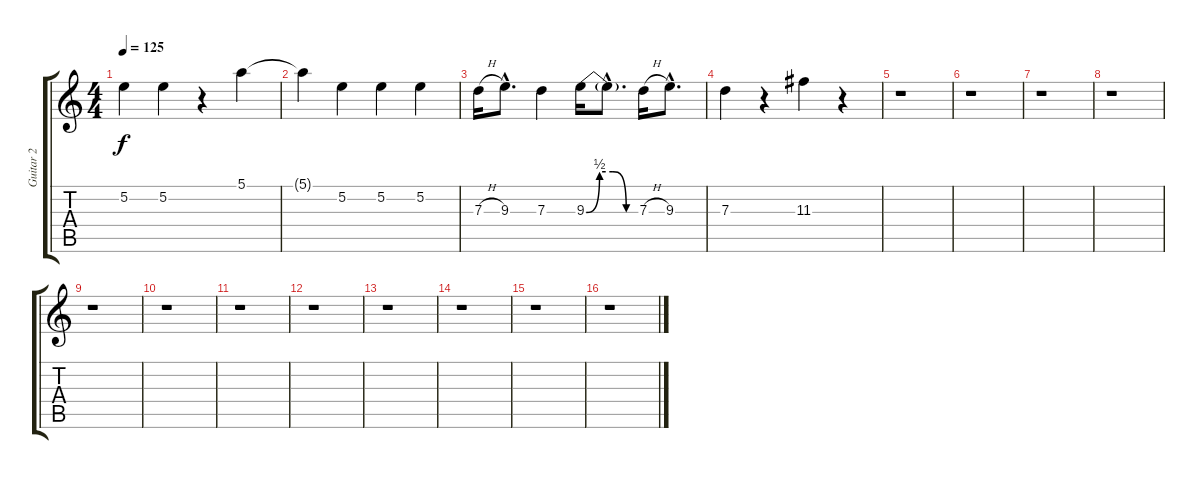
\track ("Guitar 2" "Guitar 2") {instrument electricguitarclean}
\staff {score tabs}
\tuning (E4 B3 G3 D3 A2 E2) {hide}
\ts (4 4)
\tempo 125
\clef g2
\ks c
5.2.4{dy f} 5.2.4 r.4 5.1.4 |
5.1{t}.4 5.2.4 5.2.4 5.2.4 |
7.3{h}.16 9.3{hac}.8{d} 7.3.4 9.3{be (custom 0 0 15 2 30 2 45 0 60 0)}.16 9.3{hac t}.8{d} 7.3{h}.16 9.3{hac}.8{d} |
7.3.4 r.4 11.3.4 r.4 |
r.1 |
r.1 |
r.1 |
r.1 |
r.1 |
r.1 |
r.1 |
r.1 |
r.1 |
r.1 |
r.1 |
r.1
